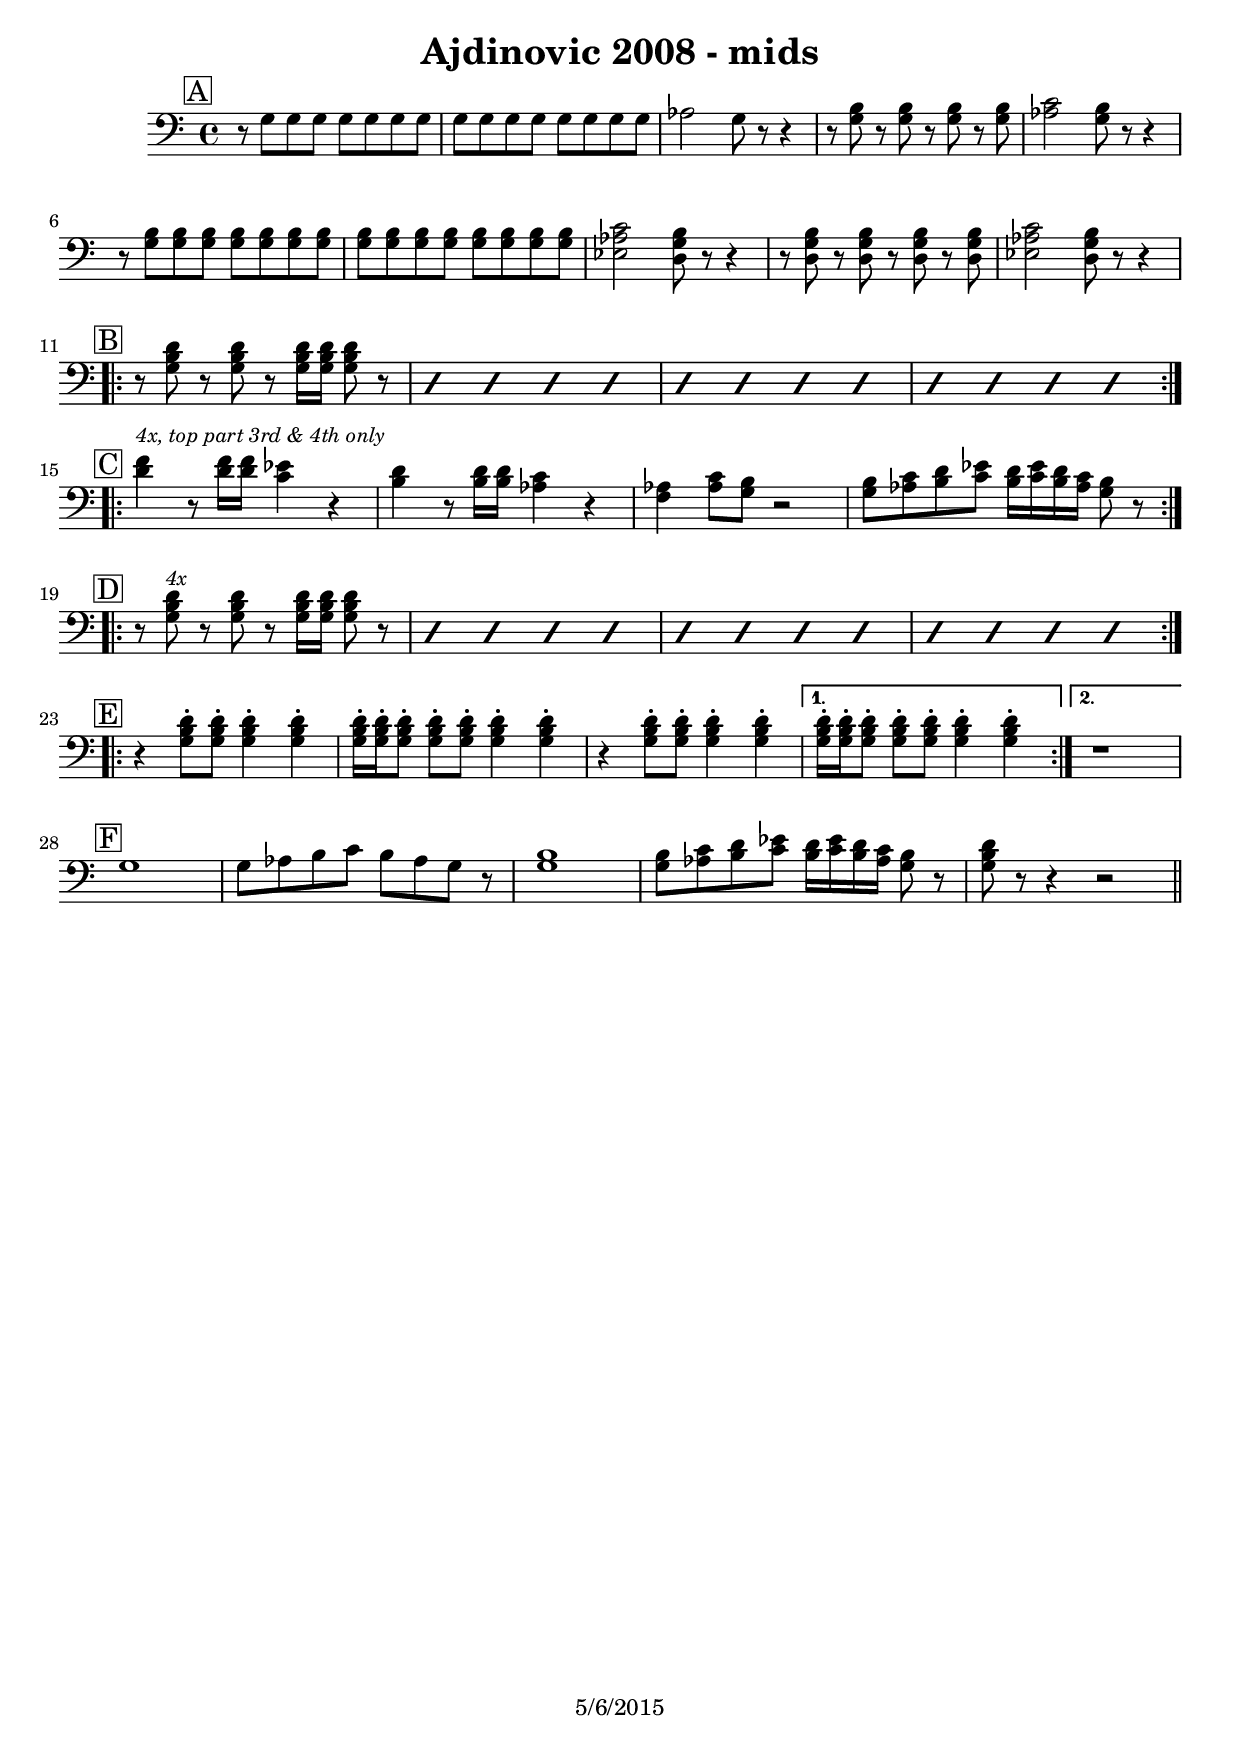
\version "2.16.2"

\header {
	title = "Ajdinovic 2008 - mids"
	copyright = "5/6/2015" %date of latest edits
}

slash = {
	\override NoteHead #'style = #'slash
	\override Stem #'transparent = ##t
}

noslash = {
	\revert NoteHead #'style
	\revert Stem #'transparent
}

test = { \relative c' { \tempo 4 = 80 \set Score.markFormatter = #format-mark-box-letters
	\repeat volta 2 {
	}
}
}

	
melody = { \relative c'' { \set Score.markFormatter = #format-mark-box-letters 
	\mark \markup { \box "A" }
	\repeat volta 2 {
		}

}
}

midbrass = { \relative c' { \set Score.markFormatter = #format-mark-box-letters 
	\mark \markup { \box "A" }
		r8 g g g g g g g | g g g g g g g g | aes2 g8 r r4 |
		r8 <g b> r <g b> r <g b> r <g b> | <aes c>2 <g b>8 r r4 | \break
		r8 <g b> <g b> <g b> <g b> <g b> <g b> <g b> | <g b> <g b> <g b> <g b> <g b> <g b> <g b> <g b> | <ees aes c>2 <d g b>8 r r4 |
		r8 <d g b> r <d g b> r <d g b> r <d g b> | <ees aes c>2 <d g b>8 r r4 | \break

	\mark \markup { \box "B" }
	\repeat volta 2 {
		r8 <g b d> r <g b d> r <g b d>16 <g b d> <g b d>8 r |
		\slash { d4 d d d | d d d d | d d d d | } \break
		}

	\mark \markup { \box "C" }
	\repeat volta 4 {
		\noslash { <d' f>4^\markup { \small \italic "4x, top part 3rd & 4th only" } r8 <d f>16 <d f> <c ees>4 r | <b d> r8 <b d>16 <b d> <aes c>4 r | <f aes> <aes c>8 <g b> r2 |
		<g b>8 <aes c> <b d> <c ees> <b d>16 <c ees> <b d> <aes c> <g b>8 r | } \break
	}

	\mark \markup { \box "D" }
	\repeat volta 4 {
		r8 <g b d>^\markup { \small \italic "4x" } r <g b d> r <g b d>16 <g b d> <g b d>8 r |
		\slash { d4 d d d | d d d d | d d d d | } \break
		}

	\mark \markup { \box "E" }
	\repeat volta 2 {
		\noslash { r4 <g b d>8-. <g b d>-. <g b d>4-. <g b d>-. | <g b d>16-. <g b d>-. <g b d>8-. <g b d>-. <g b d>-. <g b d>4-. <g b d>-. |
		r4 <g b d>8-. <g b d>-. <g b d>4-. <g b d>-. | }
		}
		\alternative {
			{ <g b d>16-. <g b d>-. <g b d>8-. <g b d>-. <g b d>-. <g b d>4-. <g b d>-. | }
			{ r1 | }
			}
	
	\mark \markup { \box "F" }
	g1 | g8 aes b c b aes g8 r |
	<g b>1 | <g b>8 <aes c> <b d> <c ees> <b d>16 <c ees> <b d> <aes c> <g b>8 r | 
	<g b d>8 r r4 r2 | \bar "||"


}
}

		
changes = { \chordmode { 

% Intro
		
% A

}
}

%{
\book {
	\score { 
	  <<
	    \new ChordNames {
		\set chordChanges = ##t
		\changes
	    }
	    \new Staff { \clef treble
		\melody
	    }
	    \new Staff { \clef bass 
		\midbrass
	    }
	  >>
	}
}
%}
\book {
	\score { 
	  <<
	    \new ChordNames {
		\set chordChanges = ##t
		\changes
	    }
	    \new Staff { \clef bass 
		\midbrass
	    }
	  >>
	}
}
%{
\book {
	\score {
	  <<
		\new Staff {
		  \set Staff.midiInstrument = #"trumpet" \unfoldRepeats
			\melody
		}
		\new Staff {
		  \set Staff.midiInstrument = #"trumpet" \unfoldRepeats
			\midbrass
		}
	  >>
		  \midi { }
	}
}
\book {
	\score {
	  <<
		\new Staff {
		  \set Staff.midiInstrument = #"trumpet" \unfoldRepeats
			\test
		}
	  >>
		\midi { }
	}
}
%}
